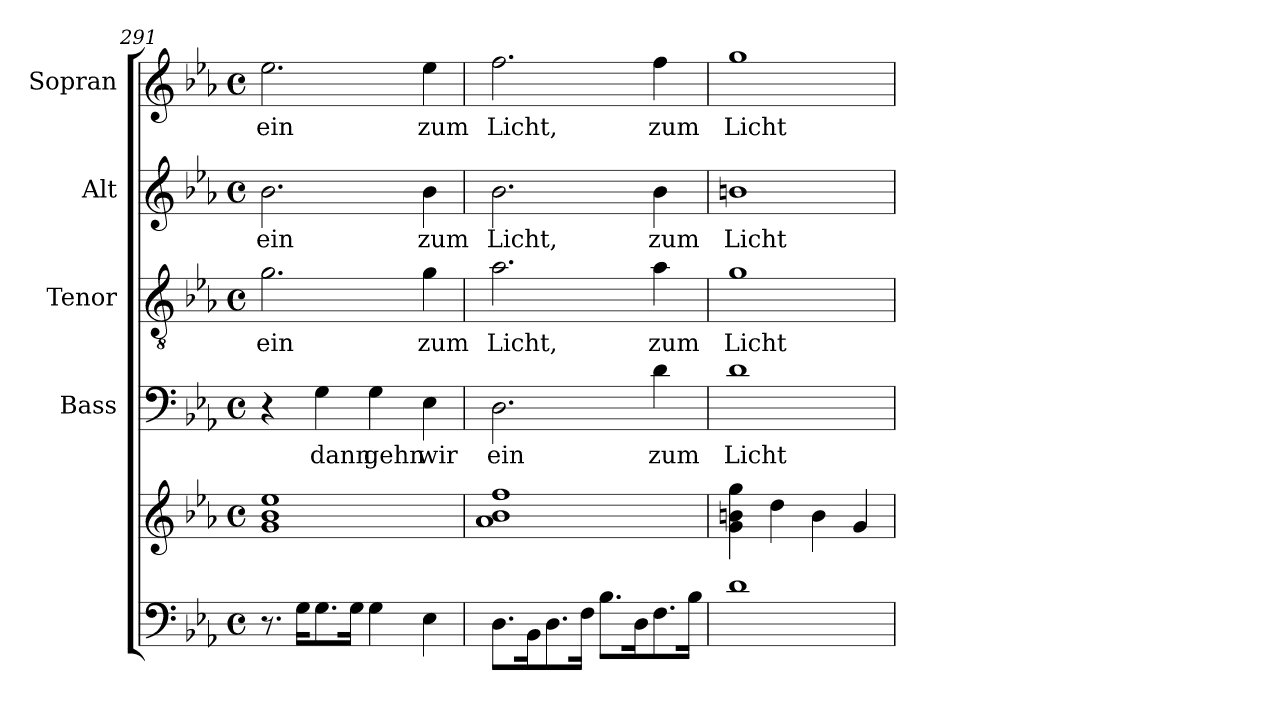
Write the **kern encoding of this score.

**kern	**kern	**kern	**text	**kern	**text	**kern	**text	**kern	**text
*part5	*part5	*part4	*part4	*part3	*part3	*part2	*part2	*part1	*part1
*staff6	*staff5	*staff4	*staff4	*staff3	*staff3	*staff2	*staff2	*staff1	*staff1
*	*	*I"Bass	*	*I"Tenor	*	*I"Alt	*	*I"Sopran	*
*	*	*I'B.	*	*I'T.	*	*I'A.	*	*I'S.	*
*clefF4	*clefG2	*clefF4	*	*clefGv2	*	*clefG2	*	*clefG2	*
*k[b-e-a-]	*k[b-e-a-]	*k[b-e-a-]	*	*k[b-e-a-]	*	*k[b-e-a-]	*	*k[b-e-a-]	*
*E-:	*E-:	*E-:	*	*E-:	*	*E-:	*	*E-:	*
*M4/4	*M4/4	*M4/4	*	*M4/4	*	*M4/4	*	*M4/4	*
*met(c)	*met(c)	*met(c)	*	*met(c)	*	*met(c)	*	*met(c)	*
=291	=291	=291	=291	=291	=291	=291	=291	=291	=291
!	!	!	!	!	!LO:LY:b	!	!LO:LY:b	!	!LO:LY:b
8.r	1g 1b- 1ee-	4r	.	2.g\	ein	2.b-\	ein	2.ee-\	ein
16G\KL	.	.	.	.	.	.	.	.	.
!	!	!	!LO:LY:b	!	!	!	!	!	!
8.G\	.	4G\	dann	.	.	.	.	.	.
16G\Jk	.	.	.	.	.	.	.	.	.
!	!	!	!LO:LY:b	!	!	!	!	!	!
4G\	.	4G\	gehn	.	.	.	.	.	.
!	!	!	!LO:LY:b	!	!LO:LY:b	!	!LO:LY:b	!	!LO:LY:b
4E-\	.	4E-\	wir	4g\	zum	4b-\	zum	4ee-\	zum
=292	=292	=292	=292	=292	=292	=292	=292	=292	=292
!	!	!	!LO:LY:b	!	!LO:LY:b	!	!LO:LY:b	!	!LO:LY:b
8.D\L	1a- 1b- 1ff	2.D\	ein	2.a-\	Licht,	2.b-\	Licht,	2.ff\	Licht,
16BB-\k	.	.	.	.	.	.	.	.	.
8.D\	.	.	.	.	.	.	.	.	.
16F\Jk	.	.	.	.	.	.	.	.	.
8.B-\L	.	.	.	.	.	.	.	.	.
16D\k	.	.	.	.	.	.	.	.	.
!	!	!	!LO:LY:b	!	!LO:LY:b	!	!LO:LY:b	!	!LO:LY:b
8.F\	.	4d\	zum	4a-\	zum	4b-\	zum	4ff\	zum
16B-\Jk	.	.	.	.	.	.	.	.	.
=293	=293	=293	=293	=293	=293	=293	=293	=293	=293
!	!	!	!LO:LY:b	!	!LO:LY:b	!	!LO:LY:b	!	!LO:LY:b
1d	4g\ 4bn\ 4gg\	1d	Licht	1g	Licht	1bn	Licht	1gg	Licht
.	4dd\	.	.	.	.	.	.	.	.
.	4b\	.	.	.	.	.	.	.	.
.	4g/	.	.	.	.	.	.	.	.
=	=	=	=	=	=	=	=	=	=
*-	*-	*-	*-	*-	*-	*-	*-	*-	*-
